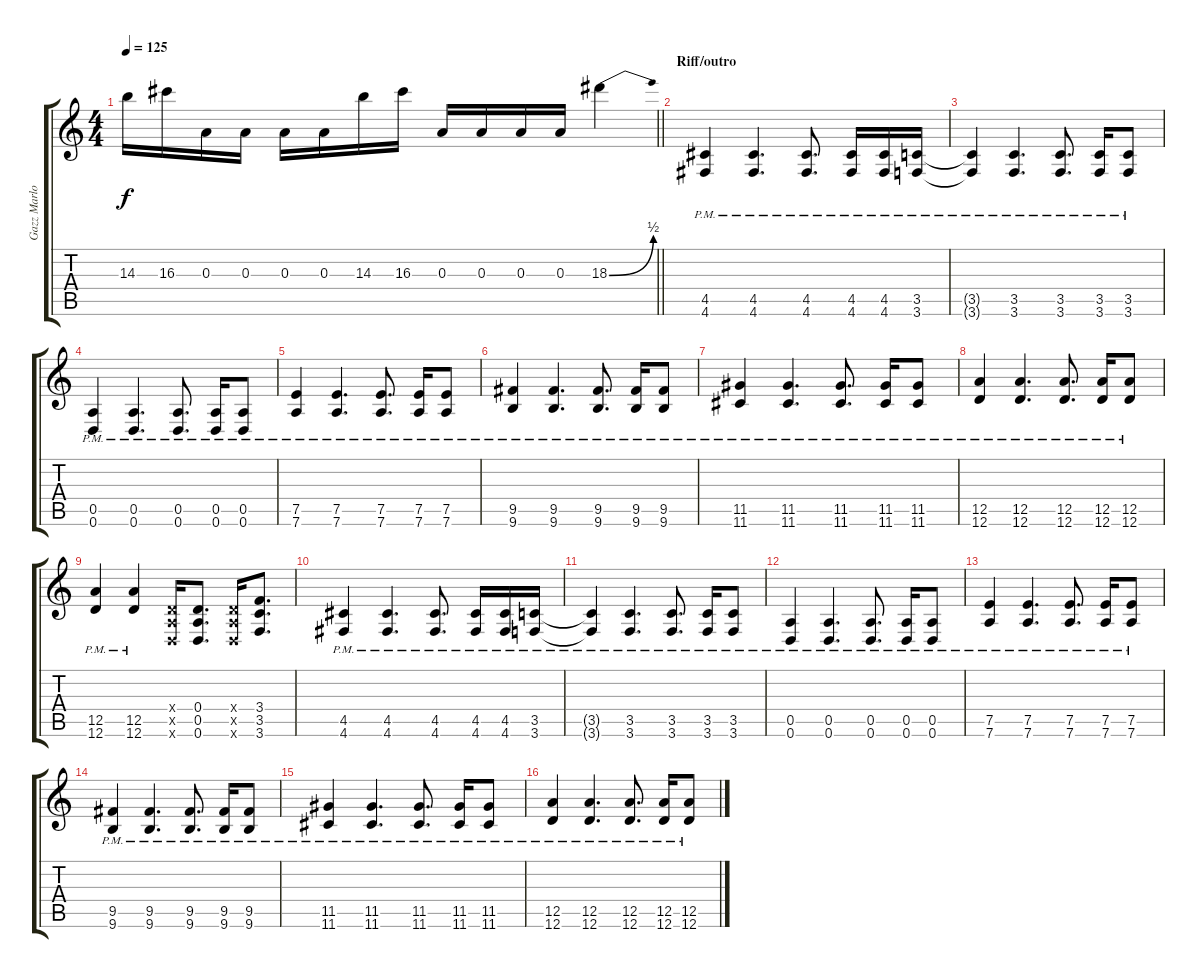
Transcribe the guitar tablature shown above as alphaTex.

\track ("Gazz Marlow (Lead)" "Gazz Marlo") {instrument distortionguitar}
\staff {score tabs}
\tuning (E4 B3 A3 D3 A2 D2) {hide}
\ts (4 4)
\tempo 125
\clef g2
\barLineRight lightlight
\ks c
14.3.16{dy f} 16.3.16 0.3.16 0.3.16 0.3.16 0.3.16 14.3.16 16.3.16 0.3.16 0.3.16 0.3.16 0.3.16 18.3{be (bend 0 0 60 2)}.4 |
\section ("" "Riff/outro")
(4.5{pm} 4.6{pm}).4{volume 16} (4.5{pm} 4.6{pm}).4{d} (4.5{pm} 4.6{pm}).8{d} (4.5{pm} 4.6{pm}).16 (4.5{pm} 4.6{pm}).16 (3.5{pm} 3.6{pm}).16 |
(3.5{pm t} 3.6{pm t}).4 (3.5{pm} 3.6{pm}).4{d} (3.5{pm} 3.6{pm}).8{d} (3.5{pm} 3.6{pm}).16 (3.5{pm} 3.6{pm}).8 |
(0.5{pm} 0.6{pm}).4 (0.5{pm} 0.6{pm}).4{d} (0.5{pm} 0.6{pm}).8{d} (0.5{pm} 0.6{pm}).16 (0.5{pm} 0.6{pm}).8 |
(7.5{pm} 7.6{pm}).4 (7.5{pm} 7.6{pm}).4{d} (7.5{pm} 7.6{pm}).8{d} (7.5{pm} 7.6{pm}).16 (7.5{pm} 7.6{pm}).8 |
(9.5{pm} 9.6{pm}).4 (9.5{pm} 9.6{pm}).4{d} (9.5{pm} 9.6{pm}).8{d} (9.5{pm} 9.6{pm}).16 (9.5{pm} 9.6{pm}).8 |
(11.5{pm} 11.6{pm}).4 (11.5{pm} 11.6{pm}).4{d} (11.5{pm} 11.6{pm}).8{d} (11.5{pm} 11.6{pm}).16 (11.5{pm} 11.6{pm}).8 |
(12.5{pm} 12.6{pm}).4 (12.5{pm} 12.6{pm}).4{d} (12.5{pm} 12.6{pm}).8{d} (12.5{pm} 12.6{pm}).16 (12.5{pm} 12.6{pm}).8 |
(12.5{pm} 12.6{pm}).4 (12.5{pm} 12.6{pm}).4 (0.4{x} 0.5{x} 0.6{x}).16 (0.4 0.5 0.6).8{d} (0.4{x} 0.5{x} 0.6{x}).16 (3.4 3.5 3.6).8{d} |
(4.5{pm} 4.6{pm}).4 (4.5{pm} 4.6{pm}).4{d} (4.5{pm} 4.6{pm}).8{d} (4.5{pm} 4.6{pm}).16 (4.5{pm} 4.6{pm}).16 (3.5{pm} 3.6{pm}).16 |
(3.5{pm t} 3.6{pm t}).4 (3.5{pm} 3.6{pm}).4{d} (3.5{pm} 3.6{pm}).8{d} (3.5{pm} 3.6{pm}).16 (3.5{pm} 3.6{pm}).8 |
(0.5{pm} 0.6{pm}).4 (0.5{pm} 0.6{pm}).4{d} (0.5{pm} 0.6{pm}).8{d} (0.5{pm} 0.6{pm}).16 (0.5{pm} 0.6{pm}).8 |
(7.5{pm} 7.6{pm}).4 (7.5{pm} 7.6{pm}).4{d} (7.5{pm} 7.6{pm}).8{d} (7.5{pm} 7.6{pm}).16 (7.5{pm} 7.6{pm}).8 |
(9.5{pm} 9.6{pm}).4 (9.5{pm} 9.6{pm}).4{d} (9.5{pm} 9.6{pm}).8{d} (9.5{pm} 9.6{pm}).16 (9.5{pm} 9.6{pm}).8 |
(11.5{pm} 11.6{pm}).4 (11.5{pm} 11.6{pm}).4{d} (11.5{pm} 11.6{pm}).8{d} (11.5{pm} 11.6{pm}).16 (11.5{pm} 11.6{pm}).8 |
(12.5{pm} 12.6{pm}).4 (12.5{pm} 12.6{pm}).4{d} (12.5{pm} 12.6{pm}).8{d} (12.5{pm} 12.6{pm}).16 (12.5{pm} 12.6{pm}).8
